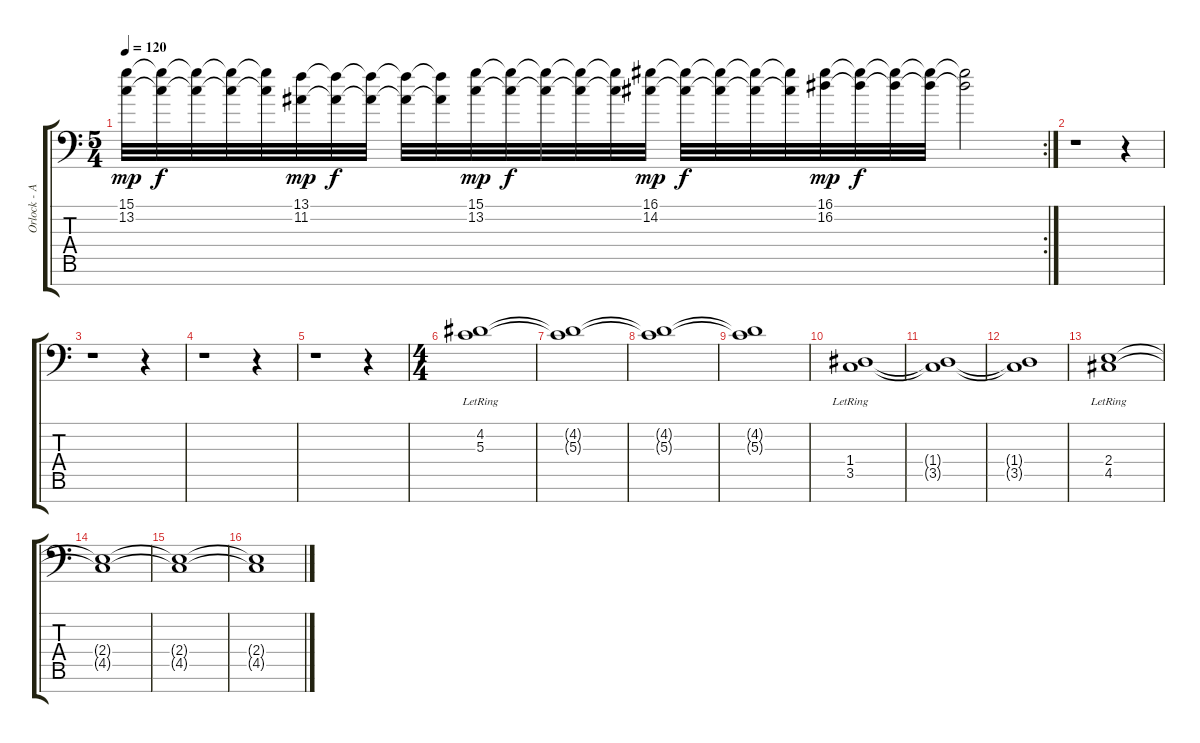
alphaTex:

\track ("Orlock - Additional Choir And Atmosphere" "Orlock - A") {instrument pad4choir}
\staff {score tabs}
\tuning (E4 B3 G3 D3 A2 E2 C-1) {hide}
\rc 2
\ts (5 4)
\tempo 120
\clef f4
\ks c
(15.1 13.2).32{dy mp} (15.1{t} 13.2{t}).32{dy f} (15.1{t} 13.2{t}).32 (15.1{t} 13.2{t}).32 (15.1{t} 13.2{t}).32 (13.1 11.2).32{dy mp} (13.1{t} 11.2{t}).32{dy f} (13.1{t} 11.2{t}).32 (13.1{t} 11.2{t}).32 (13.1{t} 11.2{t}).32 (15.1 13.2).32{dy mp} (15.1{t} 13.2{t}).32{dy f} (15.1{t} 13.2{t}).32 (15.1{t} 13.2{t}).32 (15.1{t} 13.2{t}).32 (16.1 14.2).32{dy mp} (16.1{t} 14.2{t}).32{dy f} (16.1{t} 14.2{t}).32 (16.1{t} 14.2{t}).32 (16.1{t} 14.2{t}).32 (16.1 16.2).32{dy mp} (16.1{t} 16.2{t}).32{dy f} (16.1{t} 16.2{t}).32 (16.1{t} 16.2{t}).32 (16.1{t} 16.2{t}).2 |
r.1 r.4 |
r.1 r.4 |
r.1 r.4 |
r.1 r.4 |
\ts (4 4)
(4.2{lr} 5.3{lr}).1 |
(4.2{t} 5.3{t}).1 |
(4.2{t} 5.3{t}).1 |
(4.2{t} 5.3{t}).1 |
(1.4{lr} 3.5{lr}).1 |
(1.4{t} 3.5{t}).1 |
(1.4{t} 3.5{t}).1 |
(2.4{lr} 4.5{lr}).1 |
(2.4{t} 4.5{t}).1 |
(2.4{t} 4.5{t}).1 |
(2.4{t} 4.5{t}).1
